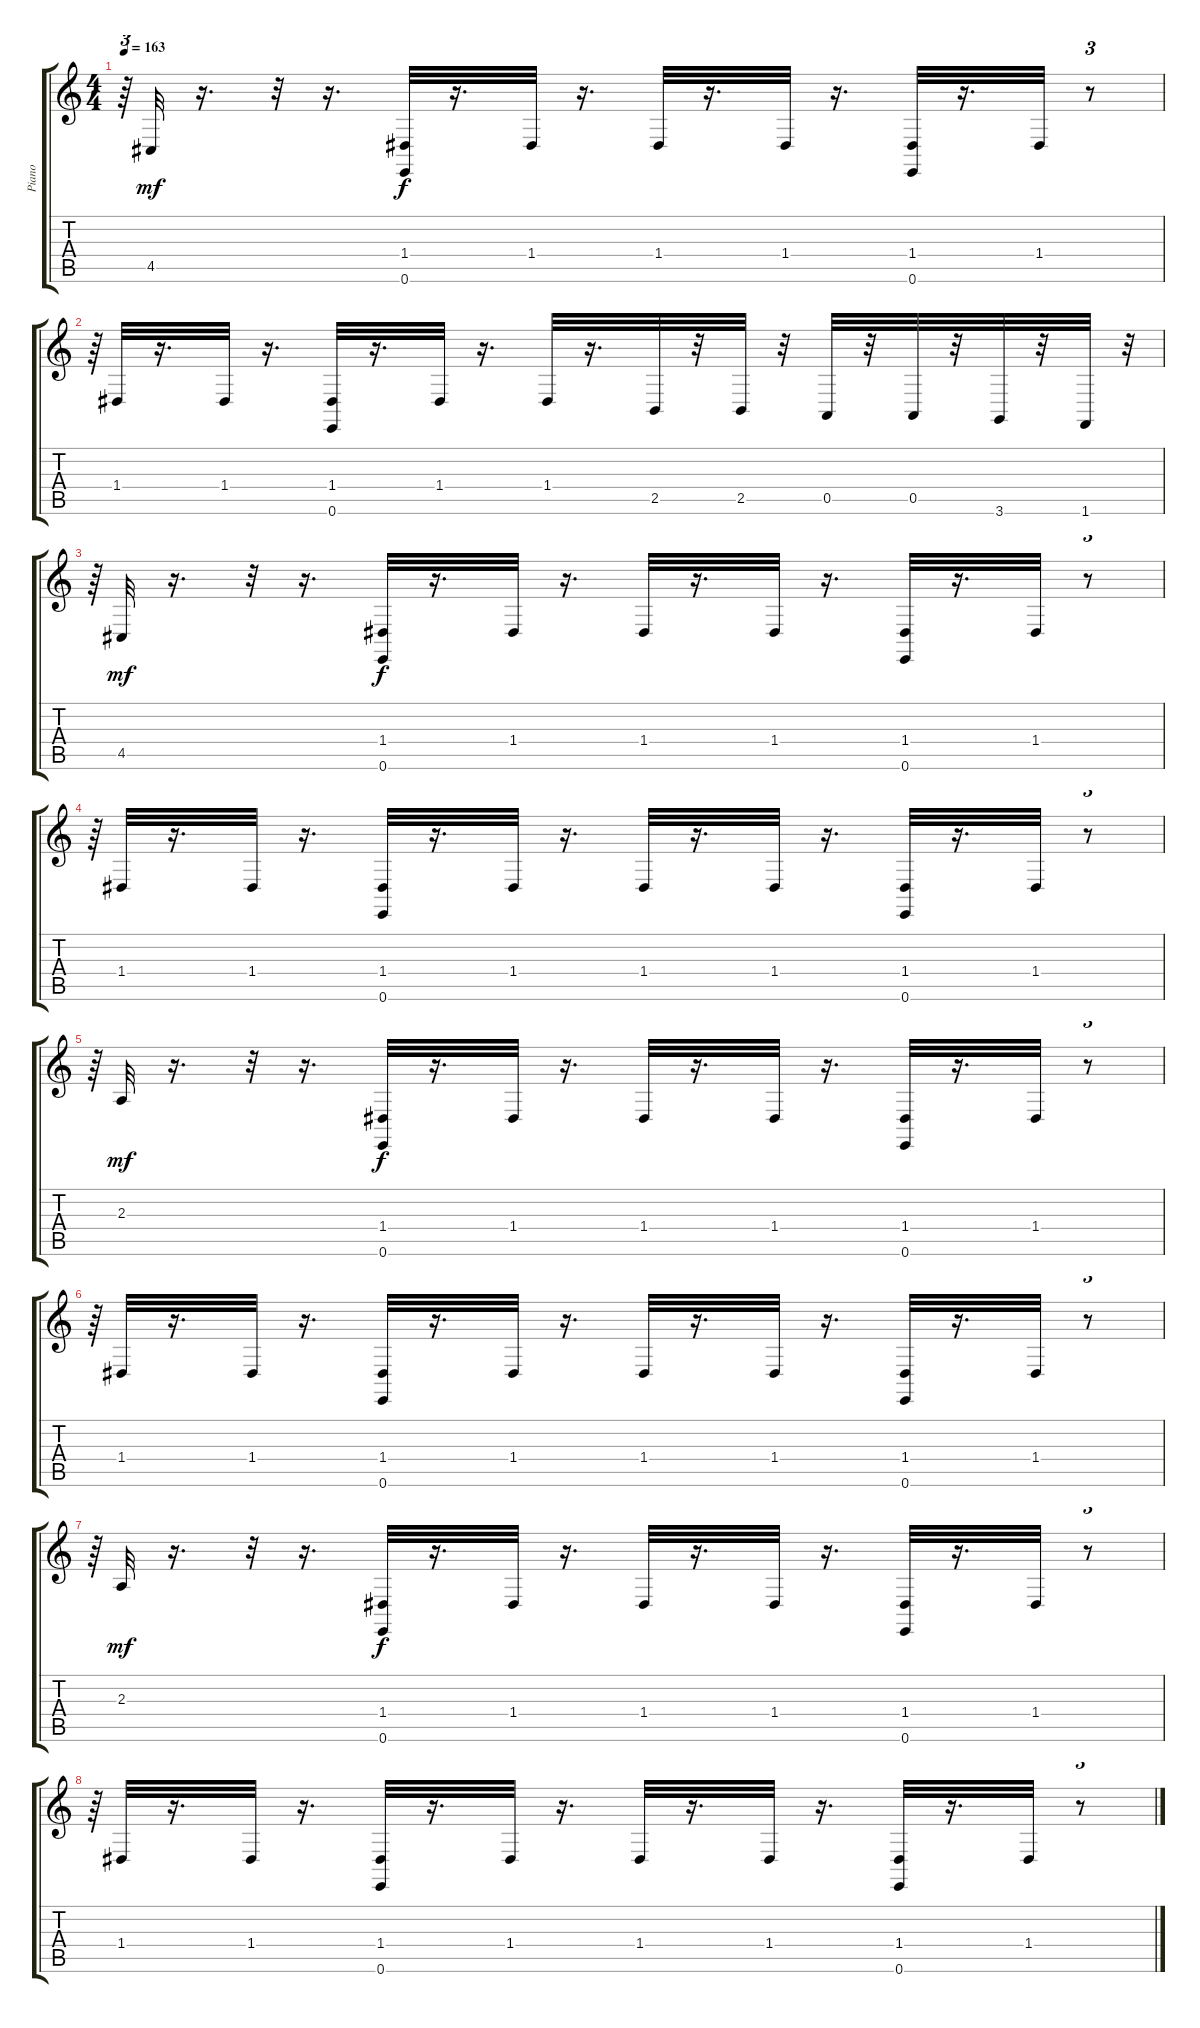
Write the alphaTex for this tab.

\track ("Piano" "Piano") {instrument acousticgrandpiano}
\staff {score tabs}
\tuning (E4 B3 G3 D3 A2 E2) {hide}
\ts (4 4)
\tempo 163
\clef g2
\ks c
r.64{tu (3 2) dy f} 4.5.32{dy mf} r.16{d} r.32 r.16{d} (1.4 0.6).32{dy f} r.16{d} 1.4.32 r.16{d} 1.4.32 r.16{d} 1.4.32 r.16{d} (1.4 0.6).32 r.16{d} 1.4.32 r.8{tu (3 2)} |
r.64{tu (3 2)} 1.4.32 r.16{d} 1.4.32 r.16{d} (1.4 0.6).32 r.16{d} 1.4.32 r.16{d} 1.4.32 r.16{d} 2.5.32 r.32 2.5.32 r.32 0.5.32 r.32 0.5.32 r.32 3.6.32 r.32 1.6.32 r.32{tu (3 2)} |
r.64{tu (3 2)} 4.5.32{dy mf} r.16{d} r.32 r.16{d} (1.4 0.6).32{dy f} r.16{d} 1.4.32 r.16{d} 1.4.32 r.16{d} 1.4.32 r.16{d} (1.4 0.6).32 r.16{d} 1.4.32 r.8{tu (3 2)} |
r.64{tu (3 2)} 1.4.32 r.16{d} 1.4.32 r.16{d} (1.4 0.6).32 r.16{d} 1.4.32 r.16{d} 1.4.32 r.16{d} 1.4.32 r.16{d} (1.4 0.6).32 r.16{d} 1.4.32 r.8{tu (3 2)} |
r.64{tu (3 2)} 2.3.32{dy mf} r.16{d} r.32 r.16{d} (1.4 0.6).32{dy f} r.16{d} 1.4.32 r.16{d} 1.4.32 r.16{d} 1.4.32 r.16{d} (1.4 0.6).32 r.16{d} 1.4.32 r.8{tu (3 2)} |
r.64{tu (3 2)} 1.4.32 r.16{d} 1.4.32 r.16{d} (1.4 0.6).32 r.16{d} 1.4.32 r.16{d} 1.4.32 r.16{d} 1.4.32 r.16{d} (1.4 0.6).32 r.16{d} 1.4.32 r.8{tu (3 2)} |
r.64{tu (3 2)} 2.3.32{dy mf} r.16{d} r.32 r.16{d} (1.4 0.6).32{dy f} r.16{d} 1.4.32 r.16{d} 1.4.32 r.16{d} 1.4.32 r.16{d} (1.4 0.6).32 r.16{d} 1.4.32 r.8{tu (3 2)} |
r.64{tu (3 2)} 1.4.32 r.16{d} 1.4.32 r.16{d} (1.4 0.6).32 r.16{d} 1.4.32 r.16{d} 1.4.32 r.16{d} 1.4.32 r.16{d} (1.4 0.6).32 r.16{d} 1.4.32 r.8{tu (3 2)}
